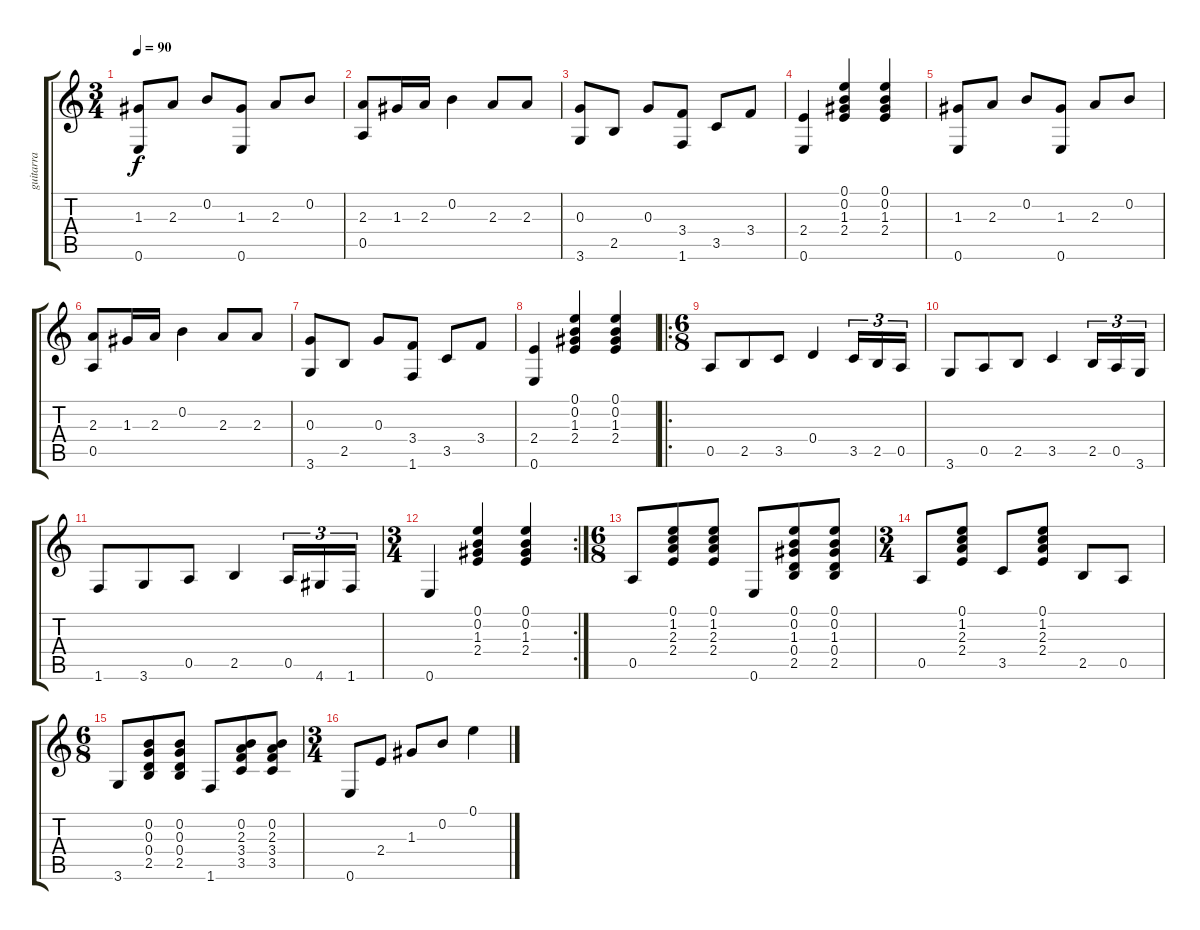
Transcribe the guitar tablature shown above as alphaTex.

\track ("guitarra" "guitarra") {instrument acousticguitarnylon}
\staff {score tabs}
\tuning (E4 B3 G3 D3 A2 E2) {hide}
\ts (3 4)
\tempo 90
\clef g2
\ks c
(1.3 0.6).8{dy f} 2.3.8 0.2.8 (1.3 0.6).8 2.3.8 0.2.8 |
(2.3 0.5).8 1.3.16 2.3.16 0.2.4 2.3.8 2.3.8 |
(0.3 3.6).8 2.5.8 0.3.8 (3.4 1.6).8 3.5.8 3.4.8 |
(2.4 0.6).4 (0.1 0.2 1.3 2.4).4 (0.1 0.2 1.3 2.4).4 |
(1.3 0.6).8 2.3.8 0.2.8 (1.3 0.6).8 2.3.8 0.2.8 |
(2.3 0.5).8 1.3.16 2.3.16 0.2.4 2.3.8 2.3.8 |
(0.3 3.6).8 2.5.8 0.3.8 (3.4 1.6).8 3.5.8 3.4.8 |
(2.4 0.6).4 (0.1 0.2 1.3 2.4).4 (0.1 0.2 1.3 2.4).4 |
\ro
\ts (6 8)
0.5.8 2.5.8 3.5.8 0.4.4 3.5.16{tu (3 2)} 2.5.16{tu (3 2)} 0.5.16{tu (3 2)} |
3.6.8 0.5.8 2.5.8 3.5.4 2.5.16{tu (3 2)} 0.5.16{tu (3 2)} 3.6.16{tu (3 2)} |
1.6.8 3.6.8 0.5.8 2.5.4 0.5.16{tu (3 2)} 4.6.16{tu (3 2)} 1.6.16{tu (3 2)} |
\rc 2
\ts (3 4)
0.6.4 (0.1 0.2 1.3 2.4).4 (0.1 0.2 1.3 2.4).4 |
\ts (6 8)
0.5.8 (0.1 1.2 2.3 2.4).8 (0.1 1.2 2.3 2.4).8 0.6.8 (0.1 0.2 1.3 0.4 2.5).8 (0.1 0.2 1.3 0.4 2.5).8 |
\ts (3 4)
0.5.8 (0.1 1.2 2.3 2.4).8 3.5.8 (0.1 1.2 2.3 2.4).8 2.5.8 0.5.8 |
\ts (6 8)
3.6.8 (0.2 0.3 0.4 2.5).8 (0.2 0.3 0.4 2.5).8 1.6.8 (0.2 2.3 3.4 3.5).8 (0.2 2.3 3.4 3.5).8 |
\ts (3 4)
0.6.8 2.4.8 1.3.8 0.2.8 0.1.4
